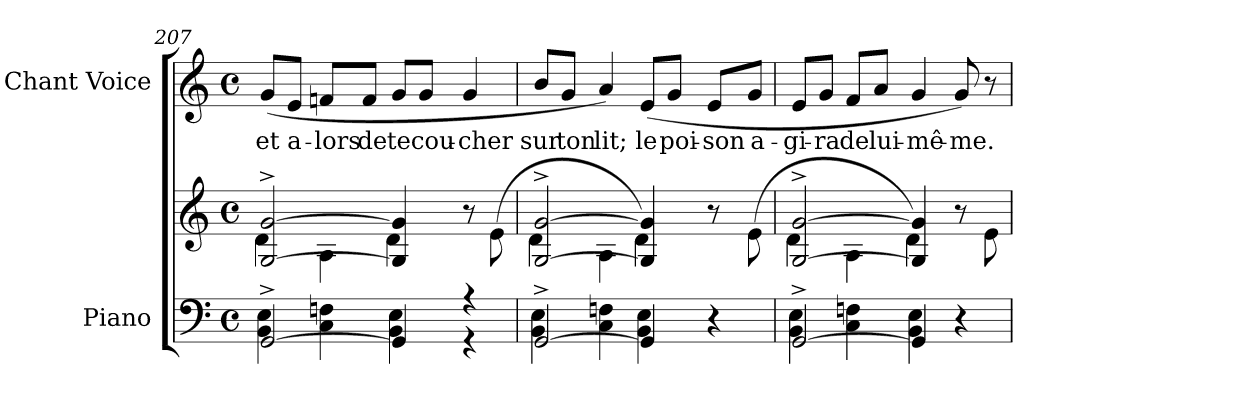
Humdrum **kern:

**kern	**kern	**kern	**text
*part2	*part2	*part1	*part1
*staff3	*staff2	*staff1	*staff1
*I"Piano	*	*I"Chant Voice	*
*I'Pno	*	*	*
*clefF4	*clefG2	*clefG2	*
*k[]	*k[]	*k[]	*
*M4/4	*M4/4	*M4/4	*
*met(c)	*met(c)	*met(c)	*
=207	=207	=207	=207
*^	*^	*	*
[<2GG^/	4BB\ 4E\	[<2G/^ [>2g/^	4d\	(8g/L	et
.	.	.	.	8e/J	a-
.	4C\ 4Fni\	.	4A\	8fni/L	-lors
.	.	.	.	8f/J	de
4GG/]	4BB\ 4E\	4G/] 4g/]	4d\	8g/L	te
.	.	.	.	8g/J	cou-
4r	4r	4ryy	8r	4g/	-cher
.	.	.	(8e\	.	.
=208	=208	=208	=208	=208	=208
[<2GG^/	4BB\ 4E\	[<2G/^ [>2g/^	4d\	8b/L	sur
.	.	.	.	8g/J	ton
.	4C\ 4Fni\	.	4A\	4a/)	lit;
4GG/]	4BB\ 4E\	4G/] 4g/]	4d\)	(8e/L	le
.	.	.	.	8g/J	poi-
4r	4ryy	8r	8ryy	8e/L	-son
.	.	8ryy	(8e\	8g/J	a-
=209	=209	=209	=209	=209	=209
[<2GG^/	4BB\ 4E\	[<2G/^ [>2g/^	4d\	8e/L	-gi-
.	.	.	.	8g/J	-ra
.	4C\ 4Fni\	.	4A\	8f/L	de
.	.	.	.	8a/J	lui-
4GG/]	4BB\ 4E\	4G/] 4g/]	4d\)	4g/	-mê-
4r	4ryy	8r	8ryy	8g/)	-me.
.	.	8ryy	8e\	8r	.
*v	*v	*	*	*	*
*	*v	*v	*	*
=	=	=	=
*-	*-	*-	*-
